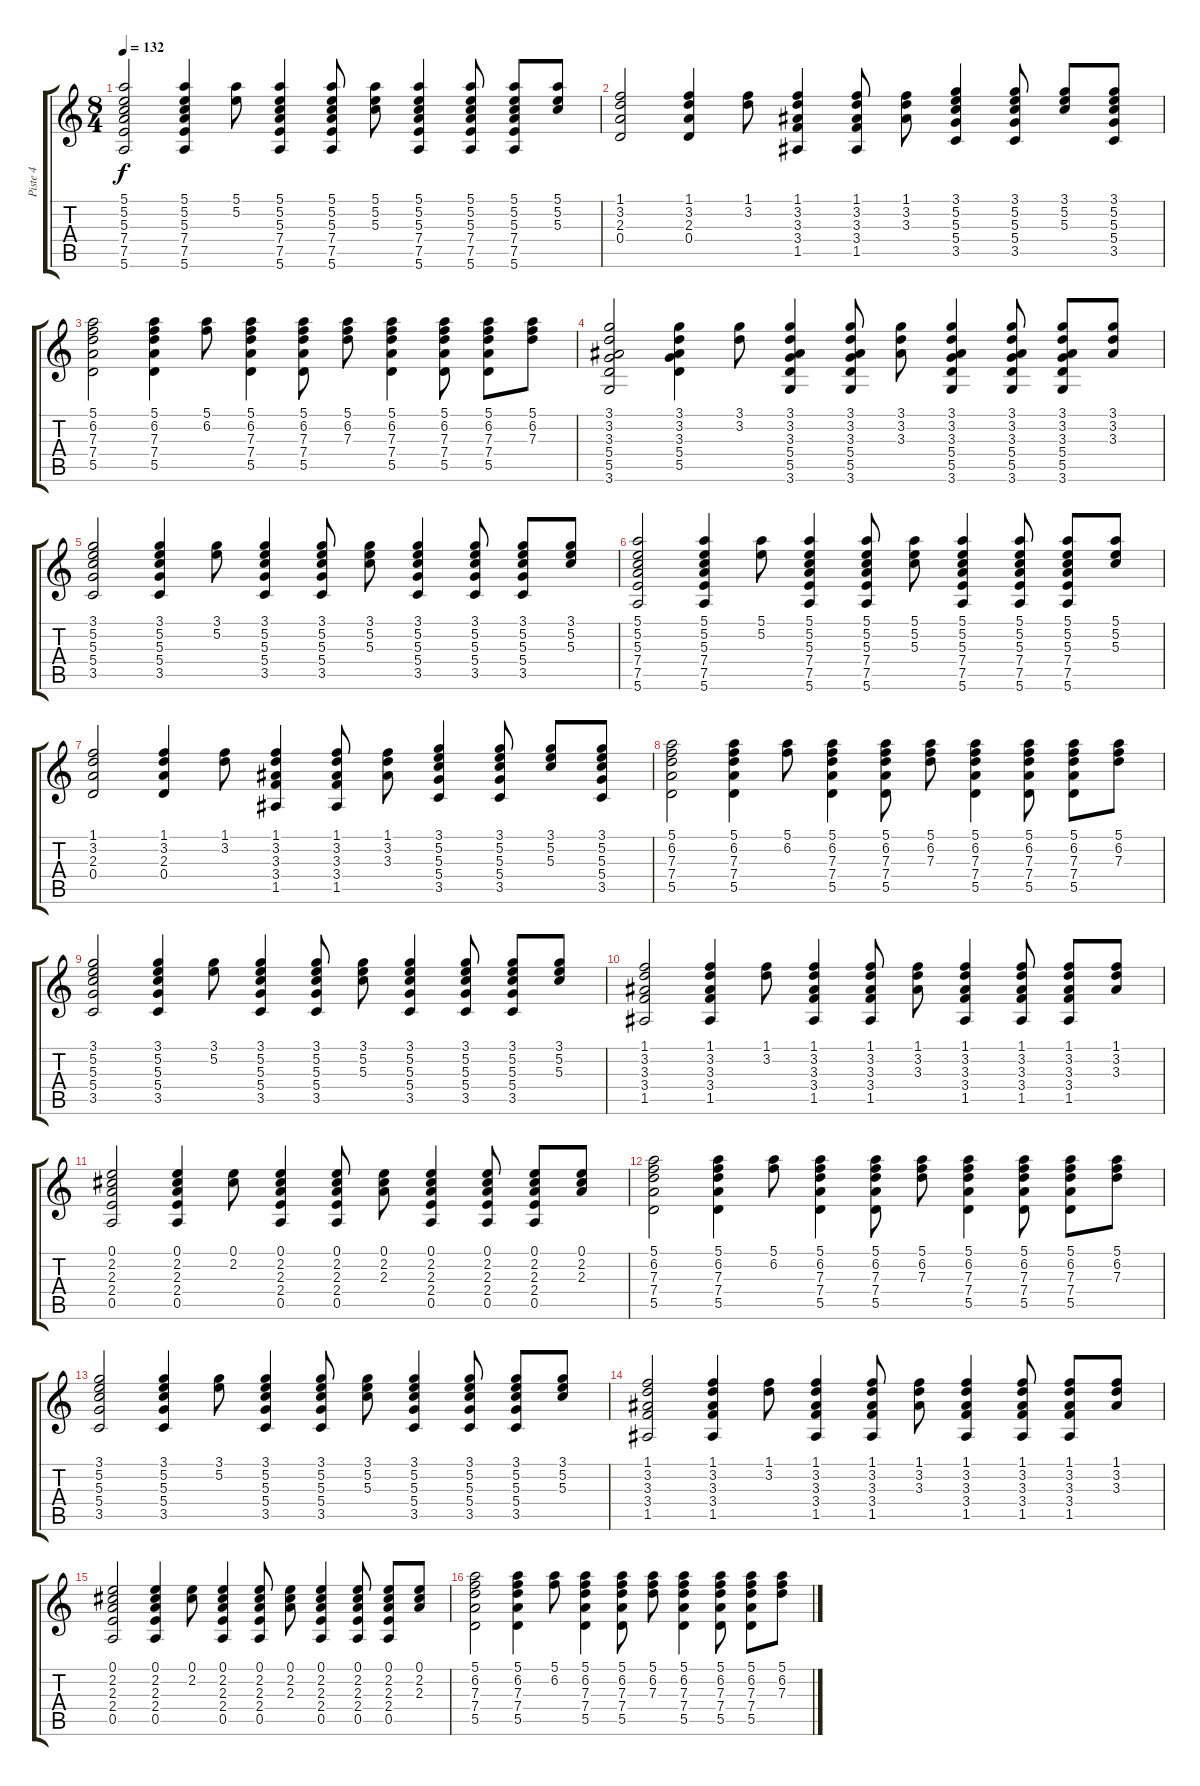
\track ("Piste 4" "Piste 4") {instrument acousticguitarsteel}
\staff {score tabs}
\tuning (E4 B3 G3 D3 A2 E2) {hide}
\ts (8 4)
\tempo 132
\clef g2
\ks c
(5.1 5.2 5.3 7.4 7.5 5.6).2{dy f} (5.1 5.2 5.3 7.4 7.5 5.6).4 (5.1 5.2).8 (5.1 5.2 5.3 7.4 7.5 5.6).4 (5.1 5.2 5.3 7.4 7.5 5.6).8 (5.1 5.2 5.3).8 (5.1 5.2 5.3 7.4 7.5 5.6).4 (5.1 5.2 5.3 7.4 7.5 5.6).8 (5.1 5.2 5.3 7.4 7.5 5.6).8 (5.1 5.2 5.3).8 |
(1.1 3.2 2.3 0.4).2 (1.1 3.2 2.3 0.4).4 (1.1 3.2).8 (1.1 3.2 3.3 3.4 1.5).4 (1.1 3.2 3.3 3.4 1.5).8 (1.1 3.2 3.3).8 (3.1 5.2 5.3 5.4 3.5).4 (3.1 5.2 5.3 5.4 3.5).8 (3.1 5.2 5.3).8 (3.1 5.2 5.3 5.4 3.5).8 |
(5.1 6.2 7.3 7.4 5.5).2 (5.1 6.2 7.3 7.4 5.5).4 (5.1 6.2).8 (5.1 6.2 7.3 7.4 5.5).4 (5.1 6.2 7.3 7.4 5.5).8 (5.1 6.2 7.3).8 (5.1 6.2 7.3 7.4 5.5).4 (5.1 6.2 7.3 7.4 5.5).8 (5.1 6.2 7.3 7.4 5.5).8 (5.1 6.2 7.3).8 |
(3.1 3.2 3.3 5.4 5.5 3.6).2 (3.1 3.2 3.3 5.4 5.5).4 (3.1 3.2).8 (3.1 3.2 3.3 5.4 5.5 3.6).4 (3.1 3.2 3.3 5.4 5.5 3.6).8 (3.1 3.2 3.3).8 (3.1 3.2 3.3 5.4 5.5 3.6).4 (3.1 3.2 3.3 5.4 5.5 3.6).8 (3.1 3.2 3.3 5.4 5.5 3.6).8 (3.1 3.2 3.3).8 |
(3.1 5.2 5.3 5.4 3.5).2 (3.1 5.2 5.3 5.4 3.5).4 (3.1 5.2).8 (3.1 5.2 5.3 5.4 3.5).4 (3.1 5.2 5.3 5.4 3.5).8 (3.1 5.2 5.3).8 (3.1 5.2 5.3 5.4 3.5).4 (3.1 5.2 5.3 5.4 3.5).8 (3.1 5.2 5.3 5.4 3.5).8 (3.1 5.2 5.3).8 |
(5.1 5.2 5.3 7.4 7.5 5.6).2 (5.1 5.2 5.3 7.4 7.5 5.6).4 (5.1 5.2).8 (5.1 5.2 5.3 7.4 7.5 5.6).4 (5.1 5.2 5.3 7.4 7.5 5.6).8 (5.1 5.2 5.3).8 (5.1 5.2 5.3 7.4 7.5 5.6).4 (5.1 5.2 5.3 7.4 7.5 5.6).8 (5.1 5.2 5.3 7.4 7.5 5.6).8 (5.1 5.2 5.3).8 |
(1.1 3.2 2.3 0.4).2 (1.1 3.2 2.3 0.4).4 (1.1 3.2).8 (1.1 3.2 3.3 3.4 1.5).4 (1.1 3.2 3.3 3.4 1.5).8 (1.1 3.2 3.3).8 (3.1 5.2 5.3 5.4 3.5).4 (3.1 5.2 5.3 5.4 3.5).8 (3.1 5.2 5.3).8 (3.1 5.2 5.3 5.4 3.5).8 |
(5.1 6.2 7.3 7.4 5.5).2 (5.1 6.2 7.3 7.4 5.5).4 (5.1 6.2).8 (5.1 6.2 7.3 7.4 5.5).4 (5.1 6.2 7.3 7.4 5.5).8 (5.1 6.2 7.3).8 (5.1 6.2 7.3 7.4 5.5).4 (5.1 6.2 7.3 7.4 5.5).8 (5.1 6.2 7.3 7.4 5.5).8 (5.1 6.2 7.3).8 |
(3.1 5.2 5.3 5.4 3.5).2 (3.1 5.2 5.3 5.4 3.5).4 (3.1 5.2).8 (3.1 5.2 5.3 5.4 3.5).4 (3.1 5.2 5.3 5.4 3.5).8 (3.1 5.2 5.3).8 (3.1 5.2 5.3 5.4 3.5).4 (3.1 5.2 5.3 5.4 3.5).8 (3.1 5.2 5.3 5.4 3.5).8 (3.1 5.2 5.3).8 |
(1.1 3.2 3.3 3.4 1.5).2 (1.1 3.2 3.3 3.4 1.5).4 (1.1 3.2).8 (1.1 3.2 3.3 3.4 1.5).4 (1.1 3.2 3.3 3.4 1.5).8 (1.1 3.2 3.3).8 (1.1 3.2 3.3 3.4 1.5).4 (1.1 3.2 3.3 3.4 1.5).8 (1.1 3.2 3.3 3.4 1.5).8 (1.1 3.2 3.3).8 |
(0.1 2.2 2.3 2.4 0.5).2 (0.1 2.2 2.3 2.4 0.5).4 (0.1 2.2).8 (0.1 2.2 2.3 2.4 0.5).4 (0.1 2.2 2.3 2.4 0.5).8 (0.1 2.2 2.3).8 (0.1 2.2 2.3 2.4 0.5).4 (0.1 2.2 2.3 2.4 0.5).8 (0.1 2.2 2.3 2.4 0.5).8 (0.1 2.2 2.3).8 |
(5.1 6.2 7.3 7.4 5.5).2 (5.1 6.2 7.3 7.4 5.5).4 (5.1 6.2).8 (5.1 6.2 7.3 7.4 5.5).4 (5.1 6.2 7.3 7.4 5.5).8 (5.1 6.2 7.3).8 (5.1 6.2 7.3 7.4 5.5).4 (5.1 6.2 7.3 7.4 5.5).8 (5.1 6.2 7.3 7.4 5.5).8 (5.1 6.2 7.3).8 |
(3.1 5.2 5.3 5.4 3.5).2 (3.1 5.2 5.3 5.4 3.5).4 (3.1 5.2).8 (3.1 5.2 5.3 5.4 3.5).4 (3.1 5.2 5.3 5.4 3.5).8 (3.1 5.2 5.3).8 (3.1 5.2 5.3 5.4 3.5).4 (3.1 5.2 5.3 5.4 3.5).8 (3.1 5.2 5.3 5.4 3.5).8 (3.1 5.2 5.3).8 |
(1.1 3.2 3.3 3.4 1.5).2 (1.1 3.2 3.3 3.4 1.5).4 (1.1 3.2).8 (1.1 3.2 3.3 3.4 1.5).4 (1.1 3.2 3.3 3.4 1.5).8 (1.1 3.2 3.3).8 (1.1 3.2 3.3 3.4 1.5).4 (1.1 3.2 3.3 3.4 1.5).8 (1.1 3.2 3.3 3.4 1.5).8 (1.1 3.2 3.3).8 |
(0.1 2.2 2.3 2.4 0.5).2 (0.1 2.2 2.3 2.4 0.5).4 (0.1 2.2).8 (0.1 2.2 2.3 2.4 0.5).4 (0.1 2.2 2.3 2.4 0.5).8 (0.1 2.2 2.3).8 (0.1 2.2 2.3 2.4 0.5).4 (0.1 2.2 2.3 2.4 0.5).8 (0.1 2.2 2.3 2.4 0.5).8 (0.1 2.2 2.3).8 |
(5.1 6.2 7.3 7.4 5.5).2 (5.1 6.2 7.3 7.4 5.5).4 (5.1 6.2).8 (5.1 6.2 7.3 7.4 5.5).4 (5.1 6.2 7.3 7.4 5.5).8 (5.1 6.2 7.3).8 (5.1 6.2 7.3 7.4 5.5).4 (5.1 6.2 7.3 7.4 5.5).8 (5.1 6.2 7.3 7.4 5.5).8 (5.1 6.2 7.3).8
